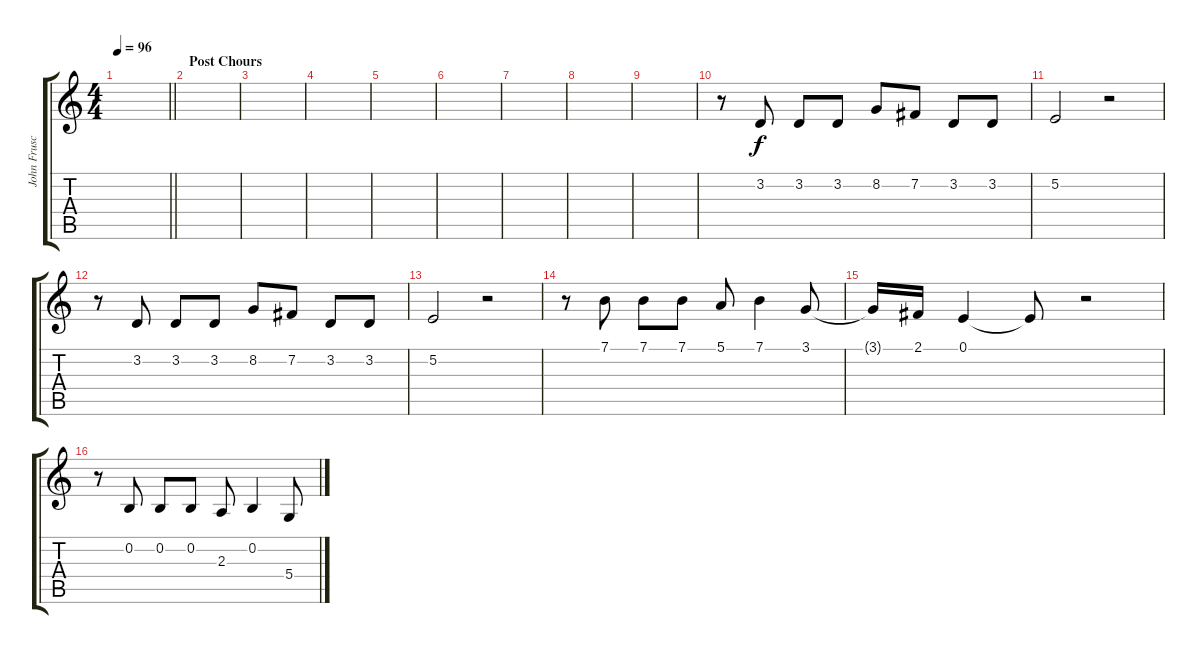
\track ("John Frusciante (Vocals)" "John Frusc") {instrument clarinet}
\staff {score tabs}
\tuning (E4 B3 G3 D3 A2 E2) {hide}
\ts (4 4)
\tempo 96
\clef g2
\barLineRight lightlight
\ks c
|
\section ("" "Post Chours")
|
|
|
|
|
|
|
|
r.8 3.2.8 3.2.8 3.2.8 8.2.8 7.2.8 3.2.8 3.2.8 |
5.2.2 r.2 |
r.8 3.2.8 3.2.8 3.2.8 8.2.8 7.2.8 3.2.8 3.2.8 |
5.2.2 r.2 |
r.8 7.1.8 7.1.8 7.1.8 5.1.8 7.1.4 3.1.8 |
3.1{t}.16 2.1.16 0.1.4 0.1{t}.8 r.2 |
r.8 0.2.8 0.2.8 0.2.8 2.3.8 0.2.4 5.4.8
